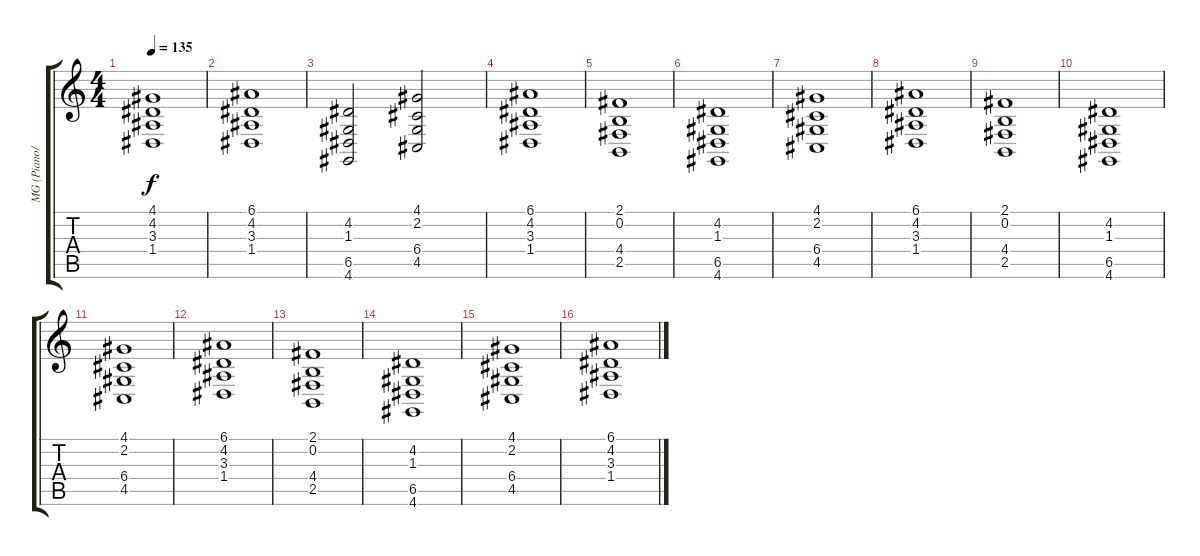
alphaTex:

\track ("MG (Piano/Strings)" "MG (Piano/") {instrument acousticgrandpiano}
\staff {score tabs}
\tuning (E4 B3 G3 D3 A2 E2) {hide}
\ts (4 4)
\tempo 135
\clef g2
\ks c
(4.1{t} 4.2{t} 3.3{t} 1.4{t}).1{dy f} |
(6.1 4.2 3.3 1.4).1 |
(4.2 1.3 6.5 4.6).2 (4.1 2.2 6.4 4.5).2 |
(6.1 4.2 3.3 1.4).1 |
(2.1 0.2 4.4 2.5).1 |
(4.2 1.3 6.5 4.6).1 |
(4.1 2.2 6.4 4.5).1 |
(6.1 4.2 3.3 1.4).1 |
(2.1 0.2 4.4 2.5).1 |
(4.2 1.3 6.5 4.6).1 |
(4.1 2.2 6.4 4.5).1 |
(6.1 4.2 3.3 1.4).1 |
(2.1 0.2 4.4 2.5).1 |
(4.2 1.3 6.5 4.6).1 |
(4.1 2.2 6.4 4.5).1 |
(6.1 4.2 3.3 1.4).1
